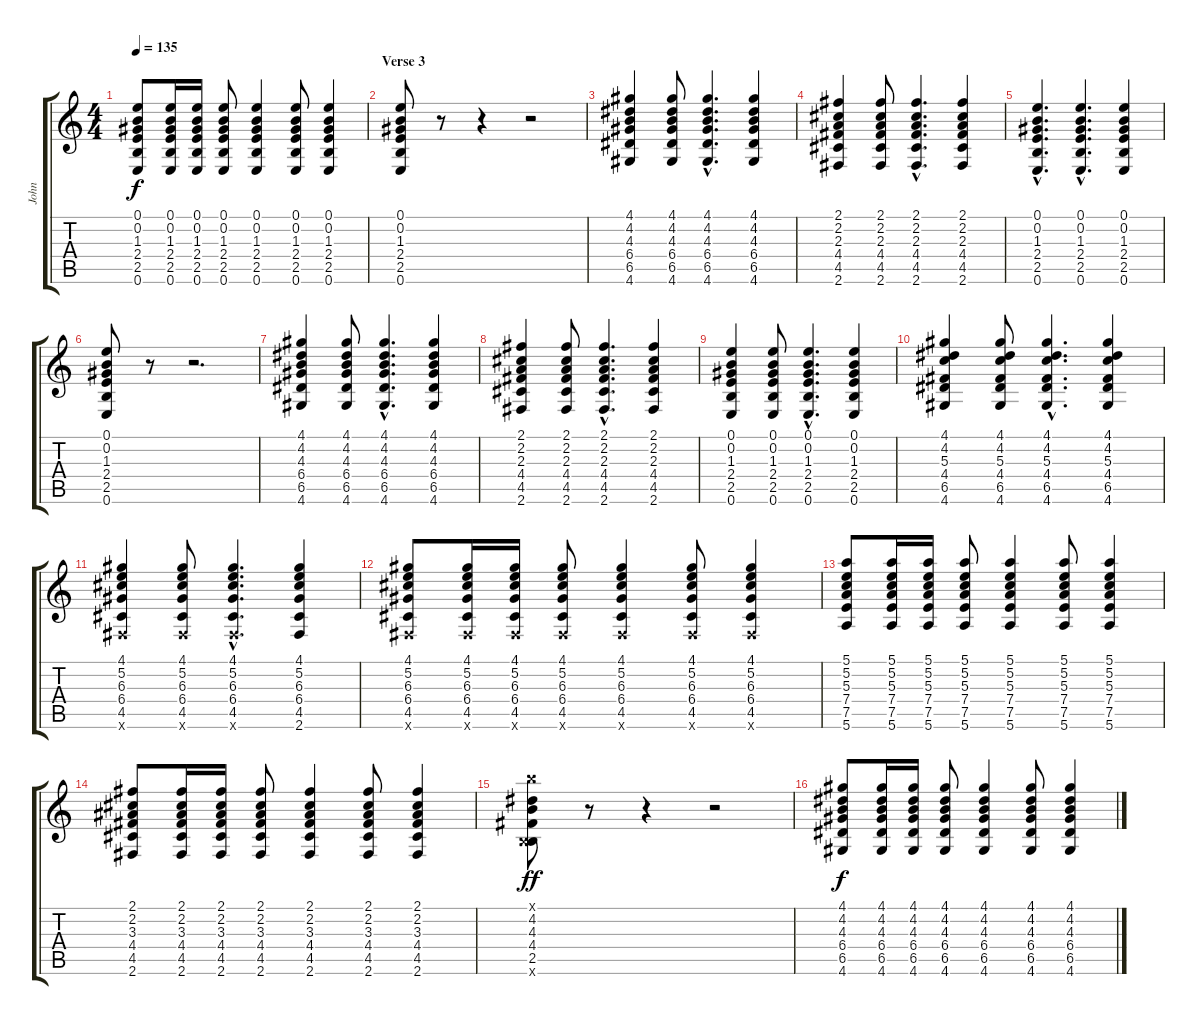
\track ("John" "John") {instrument electricguitarmuted}
\staff {score tabs}
\tuning (E4 B3 G3 D3 A2 E2) {hide}
\ts (4 4)
\tempo 135
\clef g2
\ks c
(0.1 0.2 1.3 2.4 2.5 0.6).8{dy f} (0.1 0.2 1.3 2.4 2.5 0.6).16 (0.1 0.2 1.3 2.4 2.5 0.6).16 (0.1 0.2 1.3 2.4 2.5 0.6).8 (0.1 0.2 1.3 2.4 2.5 0.6).4 (0.1 0.2 1.3 2.4 2.5 0.6).8 (0.1 0.2 1.3 2.4 2.5 0.6).4 |
\section ("" "Verse 3")
(0.1 0.2 1.3 2.4 2.5 0.6).8 r.8 r.4 r.2 |
(4.1 4.2 4.3 6.4 6.5 4.6).4 (4.1 4.2 4.3 6.4 6.5 4.6).8 (4.1{hac} 4.2{hac} 4.3{hac} 6.4{hac} 6.5{hac} 4.6{hac}).4{d} (4.1 4.2 4.3 6.4 6.5 4.6).4 |
(2.1 2.2 2.3 4.4 4.5 2.6).4 (2.1 2.2 2.3 4.4 4.5 2.6).8 (2.1{hac} 2.2{hac} 2.3{hac} 4.4{hac} 4.5{hac} 2.6{hac}).4{d} (2.1 2.2 2.3 4.4 4.5 2.6).4 |
(0.1{hac} 0.2{hac} 1.3{hac} 2.4{hac} 2.5{hac} 0.6{hac}).4{d} (0.1{hac} 0.2{hac} 1.3{hac} 2.4{hac} 2.5{hac} 0.6{hac}).4{d} (0.1 0.2 1.3 2.4 2.5 0.6).4 |
(0.1 0.2 1.3 2.4 2.5 0.6).8 r.8 r.2{d} |
(4.1 4.2 4.3 6.4 6.5 4.6).4 (4.1 4.2 4.3 6.4 6.5 4.6).8 (4.1{hac} 4.2{hac} 4.3{hac} 6.4{hac} 6.5{hac} 4.6{hac}).4{d} (4.1 4.2 4.3 6.4 6.5 4.6).4 |
(2.1 2.2 2.3 4.4 4.5 2.6).4 (2.1 2.2 2.3 4.4 4.5 2.6).8 (2.1{hac} 2.2{hac} 2.3{hac} 4.4{hac} 4.5{hac} 2.6{hac}).4{d} (2.1 2.2 2.3 4.4 4.5 2.6).4 |
(0.1 0.2 1.3 2.4 2.5 0.6).4 (0.1 0.2 1.3 2.4 2.5 0.6).8 (0.1{hac} 0.2{hac} 1.3{hac} 2.4{hac} 2.5{hac} 0.6{hac}).4{d} (0.1 0.2 1.3 2.4 2.5 0.6).4 |
(4.1 4.2 5.3 4.4 6.5 4.6).4 (4.1 4.2 5.3 4.4 6.5 4.6).8 (4.1{hac} 4.2{hac} 5.3{hac} 4.4{hac} 6.5{hac} 4.6{hac}).4{d} (4.1 4.2 5.3 4.4 6.5 4.6).4 |
(4.1 5.2 6.3 6.4 4.5 2.6{x}).4 (4.1 5.2 6.3 6.4 4.5 2.6{x}).8 (4.1{hac} 5.2{hac} 6.3{hac} 6.4{hac} 4.5{hac} 2.6{hac x}).4{d} (4.1 5.2 6.3 6.4 4.5 2.6).4 |
(4.1 5.2 6.3 6.4 4.5 2.6{x}).8 (4.1 5.2 6.3 6.4 4.5 2.6{x}).16 (4.1 5.2 6.3 6.4 4.5 2.6{x}).16 (4.1 5.2 6.3 6.4 4.5 2.6{x}).8 (4.1 5.2 6.3 6.4 4.5 2.6{x}).4 (4.1 5.2 6.3 6.4 4.5 2.6{x}).8 (4.1 5.2 6.3 6.4 4.5 2.6{x}).4 |
(5.1 5.2 5.3 7.4 7.5 5.6).8 (5.1 5.2 5.3 7.4 7.5 5.6).16 (5.1 5.2 5.3 7.4 7.5 5.6).16 (5.1 5.2 5.3 7.4 7.5 5.6).8 (5.1 5.2 5.3 7.4 7.5 5.6).4 (5.1 5.2 5.3 7.4 7.5 5.6).8 (5.1 5.2 5.3 7.4 7.5 5.6).4 |
(2.1 2.2 3.3 4.4 4.5 2.6).8 (2.1 2.2 3.3 4.4 4.5 2.6).16 (2.1 2.2 3.3 4.4 4.5 2.6).16 (2.1 2.2 3.3 4.4 4.5 2.6).8 (2.1 2.2 3.3 4.4 4.5 2.6).4 (2.1 2.2 3.3 4.4 4.5 2.6).8 (2.1 2.2 3.3 4.4 4.5 2.6).4 |
(7.1{x} 4.2 4.3 4.4 2.5 7.6{x}).8{dy ff} r.8 r.4 r.2 |
(4.1 4.2 4.3 6.4 6.5 4.6).8{dy f} (4.1 4.2 4.3 6.4 6.5 4.6).16 (4.1 4.2 4.3 6.4 6.5 4.6).16 (4.1 4.2 4.3 6.4 6.5 4.6).8 (4.1 4.2 4.3 6.4 6.5 4.6).4 (4.1 4.2 4.3 6.4 6.5 4.6).8 (4.1 4.2 4.3 6.4 6.5 4.6).4
